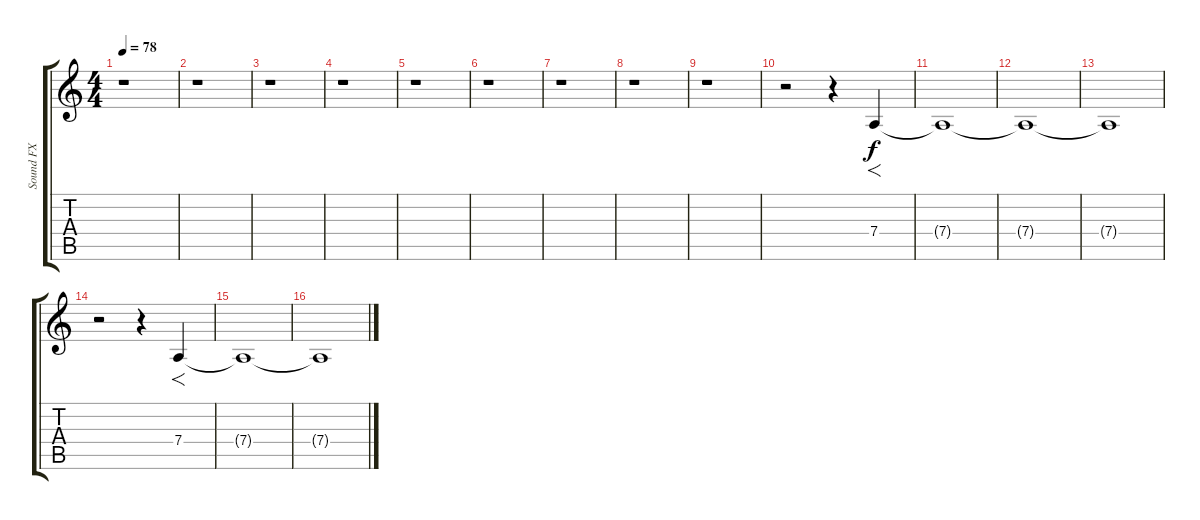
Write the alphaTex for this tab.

\track ("Sound FX" "Sound FX") {instrument fx7echoes}
\staff {score tabs}
\tuning (E4 B3 G3 D3 A2 D2) {hide}
\ts (4 4)
\tempo 78
\clef g2
\ks c
r.1{dy f} |
r.1 |
r.1 |
r.1 |
r.1 |
r.1 |
r.1 |
r.1 |
r.1 |
r.2 r.4 7.4.4{f} |
7.4{t}.1{volume 14 balance 12} |
7.4{t}.1 |
7.4{t}.1{volume 4 balance 1} |
r.2 r.4 7.4.4{f} |
7.4{t}.1{volume 14 balance 12} |
7.4{t}.1
